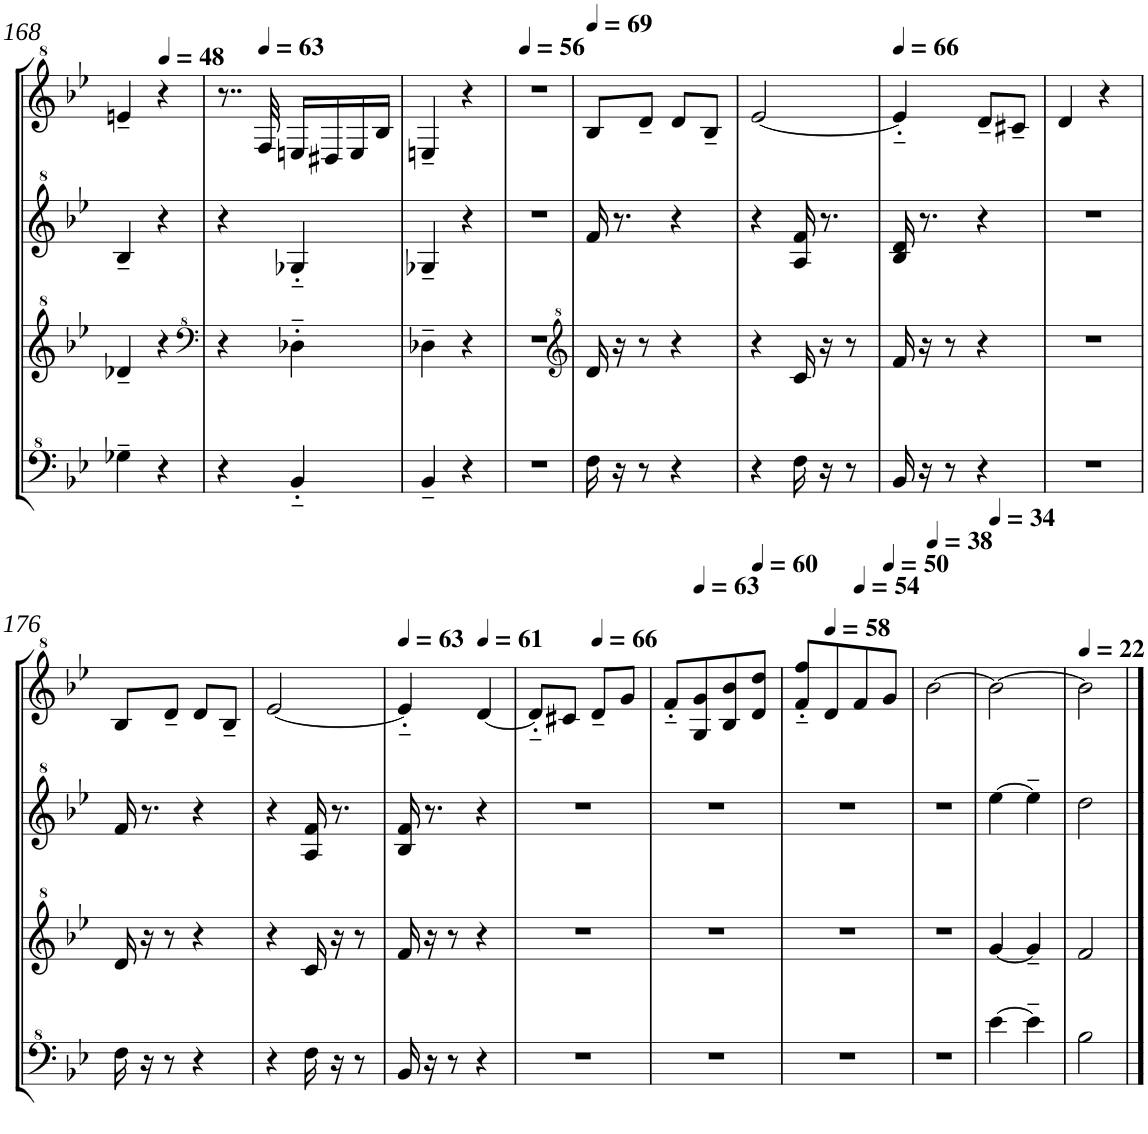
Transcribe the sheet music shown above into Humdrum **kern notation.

**kern	**kern	**kern	**kern
*part1	*part1	*part1	*part1
*staff4	*staff3	*staff2	*staff1
*I"Model III	*	*	*
!!LO:PB:g=z
*clefF^4	*clefG^2	*clefG^2	*clefG^2
*k[b-e-]	*k[b-e-]	*k[b-e-]	*k[b-e-]
*M2/4	*M2/4	*M2/4	*M2/4
=168	=168	=168	=168
4g-X~\	4dd-X~/	4b-~/	4een~/
*	*	*	*MM48
4r	4r	4r	4r
=169	=169	=169	=169
*	*clefF^4	*	*
4r	4r	4r	8..r
*	*	*	*MM63
.	.	.	32f/
4B-'~/	4d-X'~\	4g-X'~/	16en/LL
.	.	.	16d#X/
.	.	.	16e/
.	.	.	16b-/JJ
=170	=170	=170	=170
4B-~/	4d-X~\	4g-X~/	4en~/
4r	4r	4r	4r
=171	=171	=171	=171
*	*	*	*MM56
2r	2r	2r	2r
=172	=172	=172	=172
*	*clefG^2	*	*
*	*	*	*MM69
16f\	16dd/	16ff/	8b-/L
16r	16r	8.r	.
8r	8r	.	8dd~/J
4r	4r	4r	8dd/L
.	.	.	8b-~/J
=173	=173	=173	=173
4r	4r	4r	[2ee-/
16f\	16cc/	16a/ 16ff/	.
16r	16r	8.r	.
8r	8r	.	.
=174	=174	=174	=174
*	*	*	*MM66
16B-/	16ff/	16b-/ 16dd/	4ee-'~/]
16r	16r	8.r	.
8r	8r	.	.
4r	4r	4r	8dd~/L
.	.	.	8cc#X~/J
=175	=175	=175	=175
2r	2r	2r	4dd/
.	.	.	4r
!!LO:LB:g=z
=176	=176	=176	=176
16f\	16dd/	16ff/	8b-/L
16r	16r	8.r	.
8r	8r	.	8dd~/J
4r	4r	4r	8dd/L
.	.	.	8b-~/J
=177	=177	=177	=177
4r	4r	4r	[2ee-/
16f\	16cc/	16a/ 16ff/	.
16r	16r	8.r	.
8r	8r	.	.
=178	=178	=178	=178
*	*	*	*MM63
16B-/	16ff/	16b-/ 16ff/	4ee-'~/]
16r	16r	8.r	.
8r	8r	.	.
*	*	*	*MM61
4r	4r	4r	[4dd/
=179	=179	=179	=179
2r	2r	2r	8dd'~/L]
.	.	.	8cc#X/J
*	*	*	*MM66
.	.	.	8dd~/L
.	.	.	8gg/J
=180	=180	=180	=180
2r	2r	2r	8ff'~/L
*	*	*	*MM63
.	.	.	8g/ 8gg/
.	.	.	8b-/ 8bb-/
*	*	*	*MM60
.	.	.	8dd/ 8ddd/J
=181	=181	=181	=181
2r	2r	2r	8ff/'~ 8fff/'~L
*	*	*	*MM58
.	.	.	8dd/
*	*	*	*MM54
.	.	.	8ff/
*	*	*	*MM50
.	.	.	8gg/J
=182	=182	=182	=182
*	*	*	*MM38
2r	2r	2r	[2bb-\
=183	=183	=183	=183
*	*	*	*MM34
[4ee-\	[4gg/	[4eee-\	2bb-\_
4ee-~\]	4gg~/]	4eee-~\]	.
=184	=184	=184	=184
*	*	*	*MM22
2b-\	2ff/	2ddd\	2bb-\]
==	==	==	==
*-	*-	*-	*-
